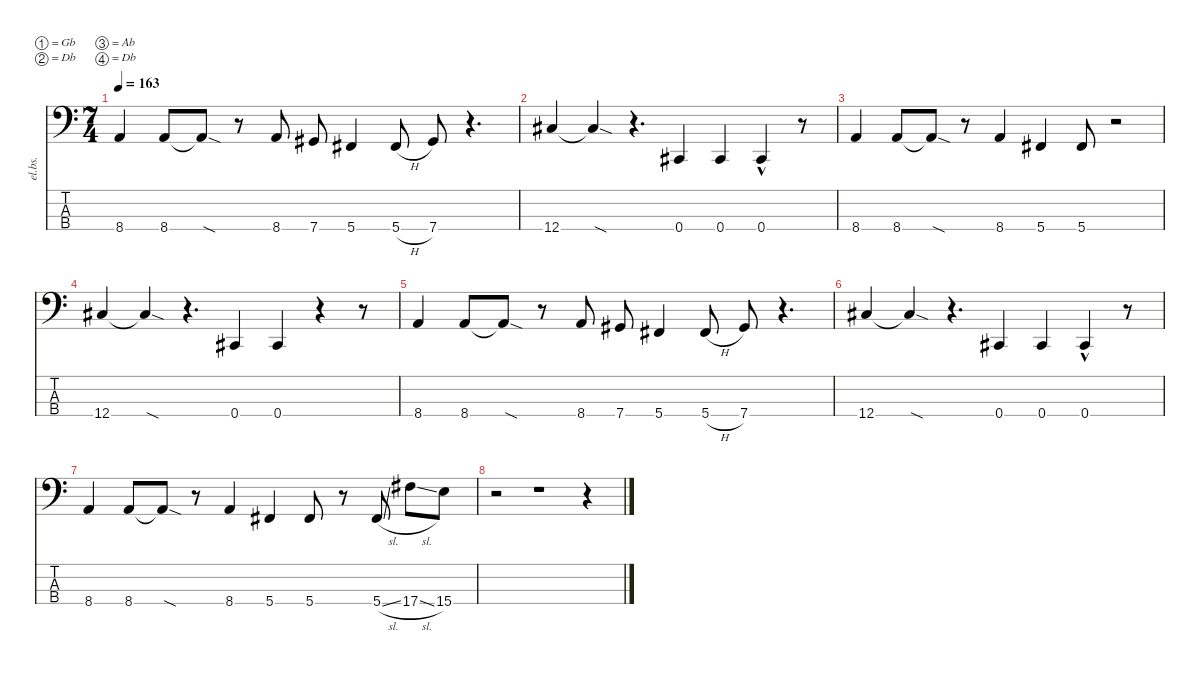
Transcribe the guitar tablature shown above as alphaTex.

\defaultSystemsLayout 4
\hideDynamics
\bracketExtendMode nobrackets
\otherSystemsTrackNameOrientation horizontal
\track ("Bass" "el.bs.") {instrument electricbassfinger}
\staff {score tabs}
\tuning (Gb2 Db2 Ab1 Db1)
\ts (7 4)
\tempo 163
\clef f4
\ks c
8.4.4{dy f} 8.4.8 8.4{sod t}.8 r.8 8.4.8 7.4{acc #}.8 5.4{acc #}.4 5.4{h acc #}.8 7.4{acc #}.8 r.4{d} |
12.4{acc #}.4 12.4{sod t acc #}.4 r.4{d} 0.4{acc #}.4 0.4{acc #}.4 0.4{hac acc #}.4 r.8 |
8.4.4 8.4.8 8.4{sod t}.8 r.8 8.4.4 5.4{acc #}.4 5.4{acc #}.8 r.2 |
12.4{acc #}.4 12.4{sod t acc #}.4 r.4{d} 0.4{acc #}.4 0.4{acc #}.4 r.4 r.8 |
8.4.4 8.4.8 8.4{sod t}.8 r.8 8.4.8 7.4{acc #}.8 5.4{acc #}.4 5.4{h acc #}.8 7.4{acc #}.8 r.4{d} |
12.4{acc #}.4 12.4{sod t acc #}.4 r.4{d} 0.4{acc #}.4 0.4{acc #}.4 0.4{hac acc #}.4 r.8 |
8.4.4 8.4.8 8.4{sod t}.8 r.8 8.4.4 5.4{acc #}.4 5.4{acc #}.8 r.8 5.4{sl acc #}.8 17.4{sl acc #}.8 15.4.8 |
r.2 r.1 r.4
